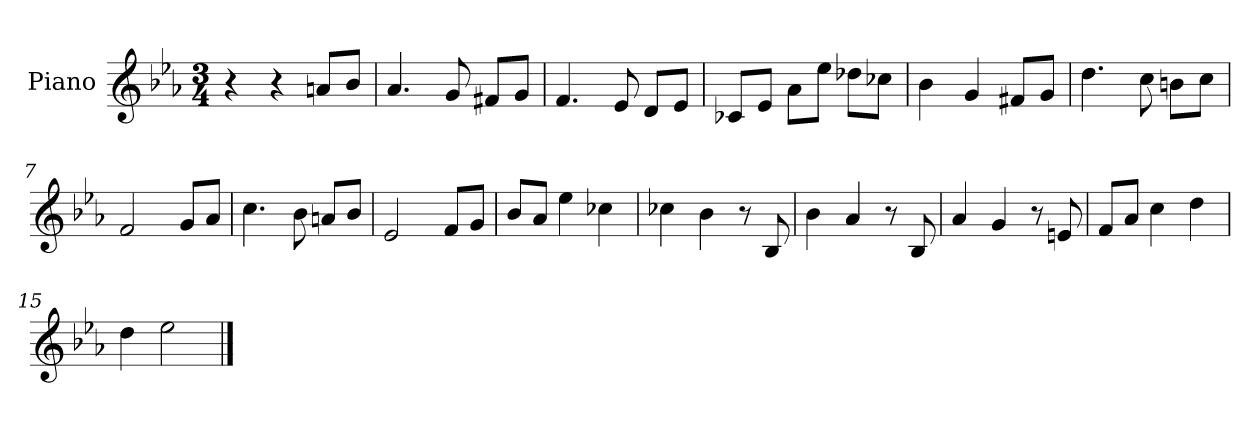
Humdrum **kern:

**kern
*part1
*staff1
*I"Piano
*I'Pno
*clefG2
*k[b-e-a-]
*M3/4
=1
4r
4r
8an/L
8b-/J
=2
4.a-/
8g/
8f#X/L
8g/J
=3
4.f/
8e-/
8d/L
8e-/J
=4
8c-X/L
8e-/J
8a-\L
8ee-\J
8dd-X\L
8cc-X\J
=5
4b-\
4g/
8f#X/L
8g/J
=6
4.dd\
8cc\
8bn\L
8cc\J
=7
2f/
8g/L
8a-/J
=8
4.cc\
8b-\
8an/L
8b-/J
=9
2e-/
8f/L
8g/J
=10
8b-/L
8a-/J
4ee-\
4cc-X\
=11
4cc-X\
4b-\
8r
8B-/
=12
4b-\
4a-/
8r
8B-/
=13
4a-/
4g/
8r
8en/
=14
8f/L
8a-/J
4cc\
4dd\
=15
4dd\
2ee-\
==
*-
